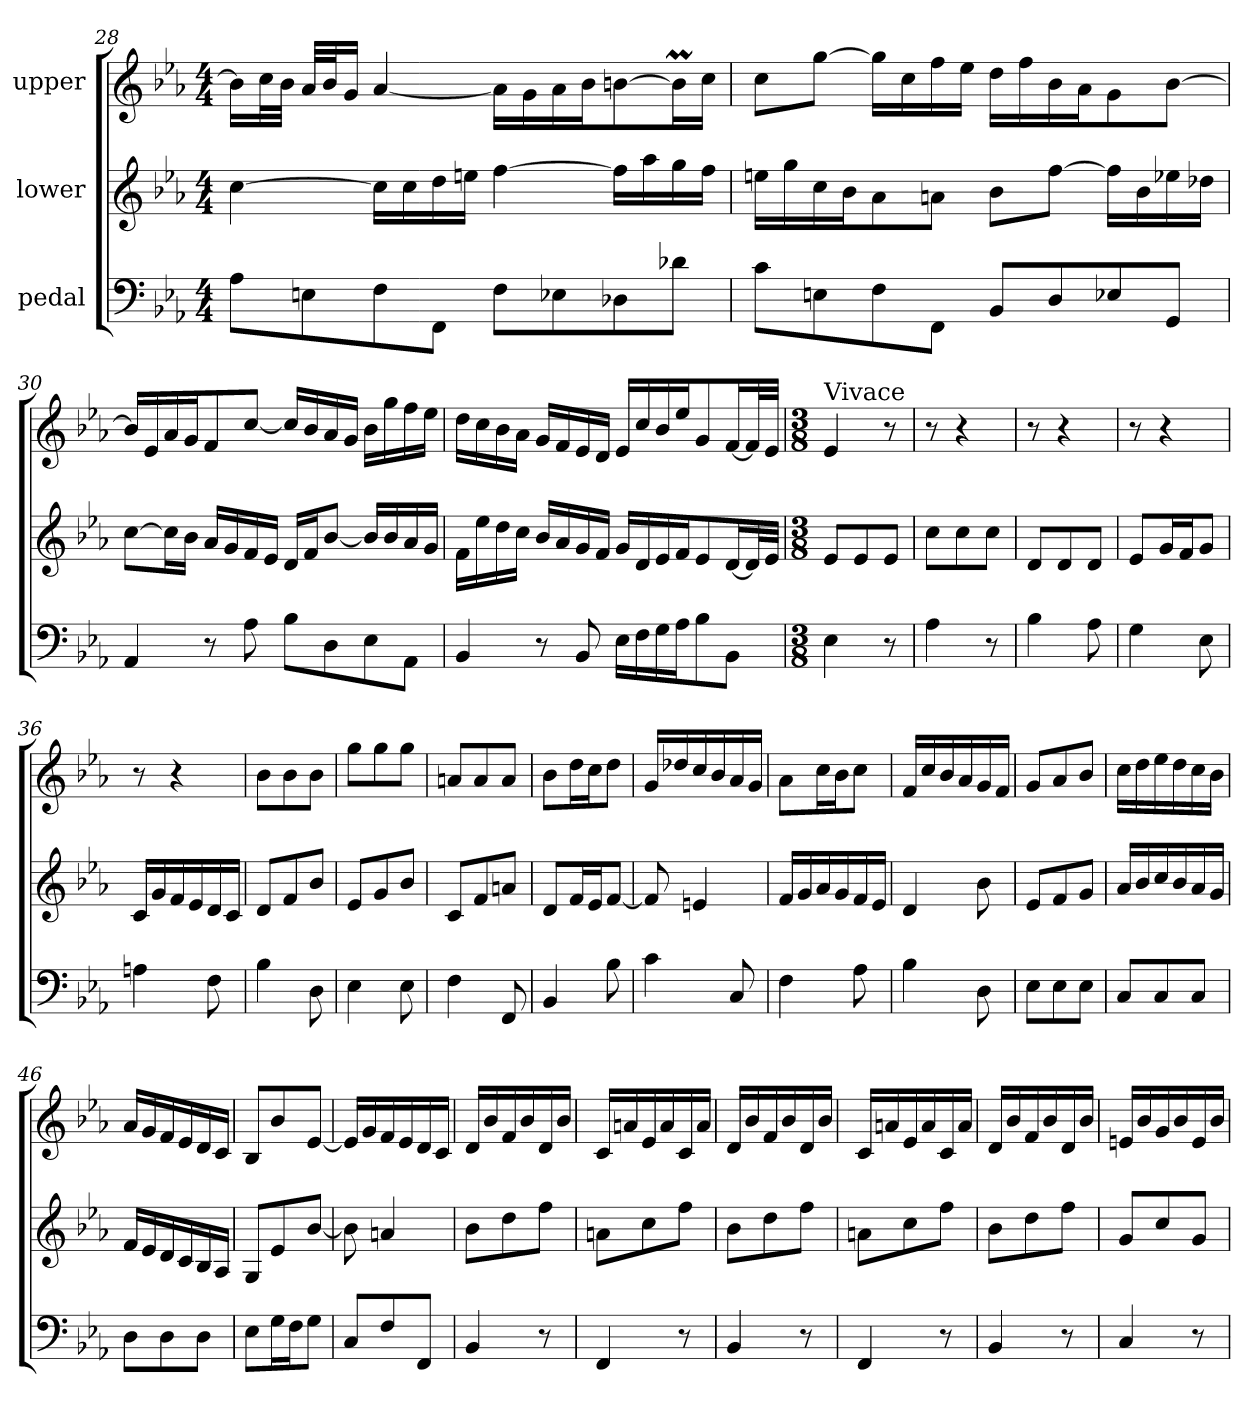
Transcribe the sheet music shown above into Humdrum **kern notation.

**kern	**kern	**kern
*part3	*part2	*part1
*staff3	*staff2	*staff1
*I"pedal	*I"lower	*I"upper
*clefF4	*clefG2	*clefG2
*k[b-e-a-]	*k[b-e-a-]	*k[b-e-a-]
*E-:	*E-:	*E-:
*M4/4	*M4/4	*M4/4
=28	=28	=28
8A-\L	[4cc\	16b-\LL]
.	.	32cc\L
.	.	32b-\JJJ
8En\	.	32a-/LLL
.	.	32b-/J
.	.	16g/JJ
8F\	16cc\LL]	[4a-/
.	16cc\	.
8FF\J	16dd\	.
.	16een\JJ	.
8F\L	[4ff\	16a-\LL]
.	.	16g\
8E-X\	.	16a-\
.	.	16b-\J
8D-X\	16ff\LL]	[8bn\
.	16aa-\	.
8d-X\J	16gg\	16bm\L]
.	16ff\JJ	16cc\JJ
!!LO:LB:g=z
=29	=29	=29
8c\L	16een\LL	8cc\L
.	16gg\	.
8En\	16cc\	[8gg\J
.	16b-\J	.
8F\	8a-\	16gg\LL]
.	.	16cc\
8FF\J	8an\J	16ff\
.	.	16ee-\JJ
8BB-/L	8b-\L	16dd\LL
.	.	16ff\
8D/	[8ff\J	16b-\
.	.	16a-\J
8E-X/	16ff\LL]	8g\
.	16b-\	.
8GG/J	16ee-X\	[8b-\J
.	16dd-X\JJ	.
=30	=30	=30
4AA-/	[8cc\L	16b-/LL]
.	.	16e-/
.	16cc\L]	16a-/
.	16b-\JJ	16g/J
8r	16a-/LL	8f/
.	16g/	.
8A-\	16f/	[8cc/J
.	16e-/JJ	.
8B-\L	16d/LL	16cc/LL]
.	16f/J	16b-/
8D\	[8b-/J	16a-/
.	.	16g/JJ
8E-\	16b-/LL]	16b-\LL
.	16b-/	16gg\
8AA-\J	16a-/	16ff\
.	16g/JJ	16ee-\JJ
=31	=31	=31
4BB-/	16f\LL	16dd\LL
.	16ee-\	16cc\
.	16dd\	16b-\
.	16cc\JJ	16a-\JJ
8r	16b-/LL	16g/LL
.	16a-/	16f/
8BB-/	16g/	16e-/
.	16f/JJ	16d/JJ
16E-\LL	16g/LL	16e-/LL
16F\	16d/	16cc/
16G\	16e-/	16b-/
16A-\J	16f/J	16ee-/J
8B-\	8e-/	8g/
8BB-\J	[16d/L	[16f/L
.	32d/L]	32f/L]
.	32e-/JJJ	32e-/JJJ
!!LO:LB:g=z
=32	=32	=32
*M3/8	*M3/8	*M3/8
!	!	!LO:TX:a:t=Vivace
4E-\	8e-/L	4e-/
.	8e-/	.
8r	8e-/J	8r
=33	=33	=33
4A-\	8cc\L	8r
.	8cc\	4r
8r	8cc\J	.
=34	=34	=34
4B-\	8d/L	8r
.	8d/	4r
8A-\	8d/J	.
=35	=35	=35
4G\	8e-/L	8r
.	16g/L	4r
.	16f/J	.
8E-\	8g/J	.
=36	=36	=36
4An\	16c/LL	8r
.	16g/	.
.	16f/	4r
.	16e-/	.
8F\	16d/	.
.	16c/JJ	.
=37	=37	=37
4B-\	8d/L	8b-\L
.	8f/	8b-\
8D\	8b-/J	8b-\J
!!LO:LB:g=z
=38	=38	=38
4E-\	8e-/L	8gg\L
.	8g/	8gg\
8E-\	8b-/J	8gg\J
=39	=39	=39
4F\	8c/L	8an/L
.	8f/	8a/
8FF/	8an/J	8a/J
=40	=40	=40
4BB-/	8d/L	8b-\L
.	16f/L	16dd\L
.	16e-/J	16cc\J
8B-\	[8f/J	8dd\J
=41	=41	=41
4c\	8f/]	16g/LL
.	.	16dd-X/
.	4en/	16cc/
.	.	16b-/
8C/	.	16a-/
.	.	16g/JJ
=42	=42	=42
4F\	16f/LL	8a-\L
.	16g/	.
.	16a-/	16cc\L
.	16g/	16b-\J
8A-\	16f/	8cc\J
.	16e-/JJ	.
=43	=43	=43
4B-\	4d/	16f/LL
.	.	16cc/
.	.	16b-/
.	.	16a-/
8D\	8b-\	16g/
.	.	16f/JJ
=44	=44	=44
8E-\L	8e-/L	8g/L
8E-\	8f/	8a-/
8E-\J	8g/J	8b-/J
=45	=45	=45
8C/L	16a-/LL	16cc\LL
.	16b-/	16dd\
8C/	16cc/	16ee-\
.	16b-/	16dd\
8C/J	16a-/	16cc\
.	16g/JJ	16b-\JJ
!!LO:LB:g=z
=46	=46	=46
8D\L	16f/LL	16a-/LL
.	16e-/	16g/
8D\	16d/	16f/
.	16c/	16e-/
8D\J	16B-/	16d/
.	16A-/JJ	16c/JJ
=47	=47	=47
8E-\L	8G/L	8B-/L
16G\L	8e-/	8b-/
16F\J	.	.
8G\J	[8b-/J	[8e-/J
=48	=48	=48
8C/L	8b-\]	16e-/LL]
.	.	16g/
8F/	4an/	16f/
.	.	16e-/
8FF/J	.	16d/
.	.	16c/JJ
=49	=49	=49
4BB-/	8b-\L	16d/LL
.	.	16b-/
.	8dd\	16f/
.	.	16b-/
8r	8ff\J	16d/
.	.	16b-/JJ
=50	=50	=50
4FF/	8an\L	16c/LL
.	.	16an/
.	8cc\	16e-/
.	.	16a/
8r	8ff\J	16c/
.	.	16a/JJ
=51	=51	=51
4BB-/	8b-\L	16d/LL
.	.	16b-/
.	8dd\	16f/
.	.	16b-/
8r	8ff\J	16d/
.	.	16b-/JJ
!!LO:LB:g=z
=52	=52	=52
4FF/	8an\L	16c/LL
.	.	16an/
.	8cc\	16e-/
.	.	16a/
8r	8ff\J	16c/
.	.	16a/JJ
=53	=53	=53
4BB-/	8b-\L	16d/LL
.	.	16b-/
.	8dd\	16f/
.	.	16b-/
8r	8ff\J	16d/
.	.	16b-/JJ
=54	=54	=54
4C/	8g/L	16en/LL
.	.	16b-/
.	8cc/	16g/
.	.	16b-/
8r	8g/J	16e/
.	.	16b-/JJ
=	=	=
*-	*-	*-
